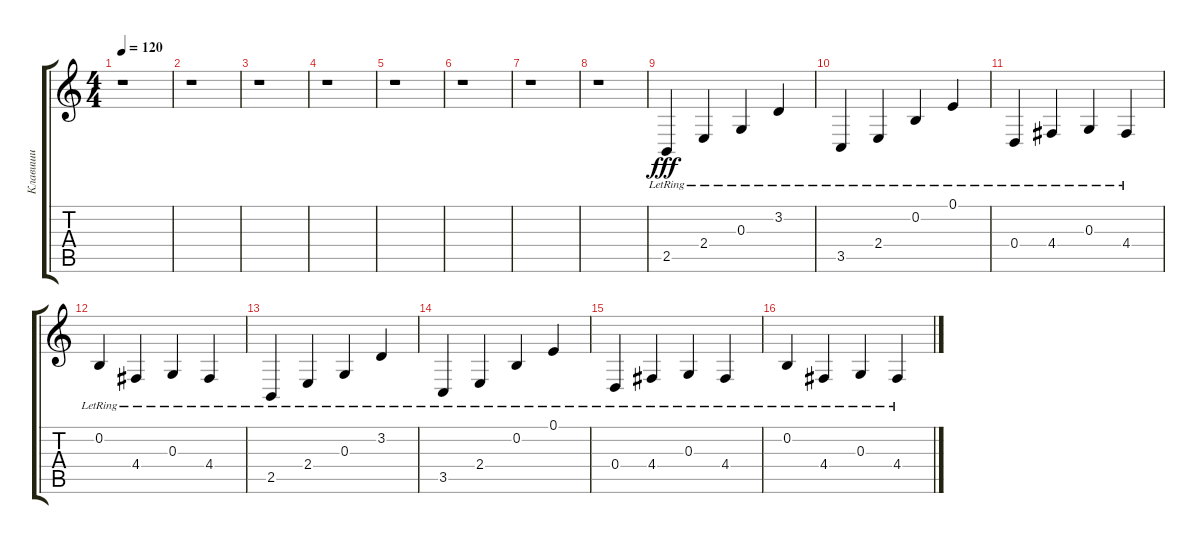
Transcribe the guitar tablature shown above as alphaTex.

\track ("Клавиши" "Клавиши") {instrument acousticgrandpiano}
\staff {score tabs}
\tuning (E4 B3 G3 D3 A2 E2) {hide}
\ts (4 4)
\tempo 120
\clef g2
\ks c
r.1{dy fff} |
r.1 |
r.1 |
r.1 |
r.1 |
r.1 |
r.1 |
r.1 |
2.5{lr}.4 2.4{lr}.4 0.3{lr}.4 3.2{lr}.4 |
3.5{lr}.4 2.4{lr}.4 0.2{lr}.4 0.1{lr}.4 |
0.4{lr}.4 4.4{lr}.4 0.3{lr}.4 4.4{lr}.4 |
0.2{lr}.4 4.4{lr}.4 0.3{lr}.4 4.4{lr}.4 |
2.5{lr}.4 2.4{lr}.4 0.3{lr}.4 3.2{lr}.4 |
3.5{lr}.4 2.4{lr}.4 0.2{lr}.4 0.1{lr}.4 |
0.4{lr}.4 4.4{lr}.4 0.3{lr}.4 4.4{lr}.4 |
0.2{lr}.4 4.4{lr}.4 0.3{lr}.4 4.4{lr}.4
